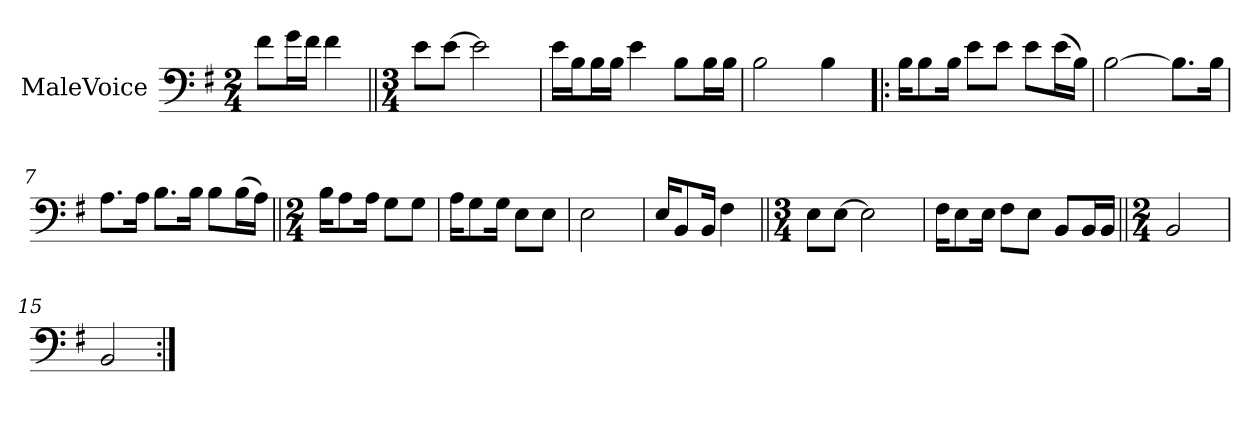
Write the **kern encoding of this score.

**kern
*part1
*staff1
*I"MaleVoice
*clefF4
*k[f#]
*M2/4
*MM72
=1
8f#\L
16g\L
16f#\JJ
4f#
=2||
*M3/4
8e\L
[8e\J
2e]
=3
16e\LL
16B\J
16B\L
16B\JJ
4e
8B\L
16B\L
16B\JJ
=4
2B
4B
=5!|:
16B\KL
8B\
16B\Jk
8e\L
8e\J
8e\L
(16e\L
16B\JJ)
=6
[2B
8.B\L]
16B\Jk
=7
8.A\L
16A\Jk
8.B\L
16B\Jk
8B\L
(16B\L
16A\JJ)
=8||
*M2/4
16B\KL
8A\
16A\Jk
8G\L
8G\J
=9
16A\KL
8G\
16G\Jk
8E\L
8E\J
=10
2E
=11
16E/KL
8BB/
16BB/Jk
4F#
=12||
*M3/4
8E\L
[8E\J
2E]
=13
16F#\KL
8E\
16E\Jk
8F#\L
8E\J
8BB/L
16BB/L
16BB/JJ
=14||
*M2/4
2BB
=15
2BB
=:|!
*-
